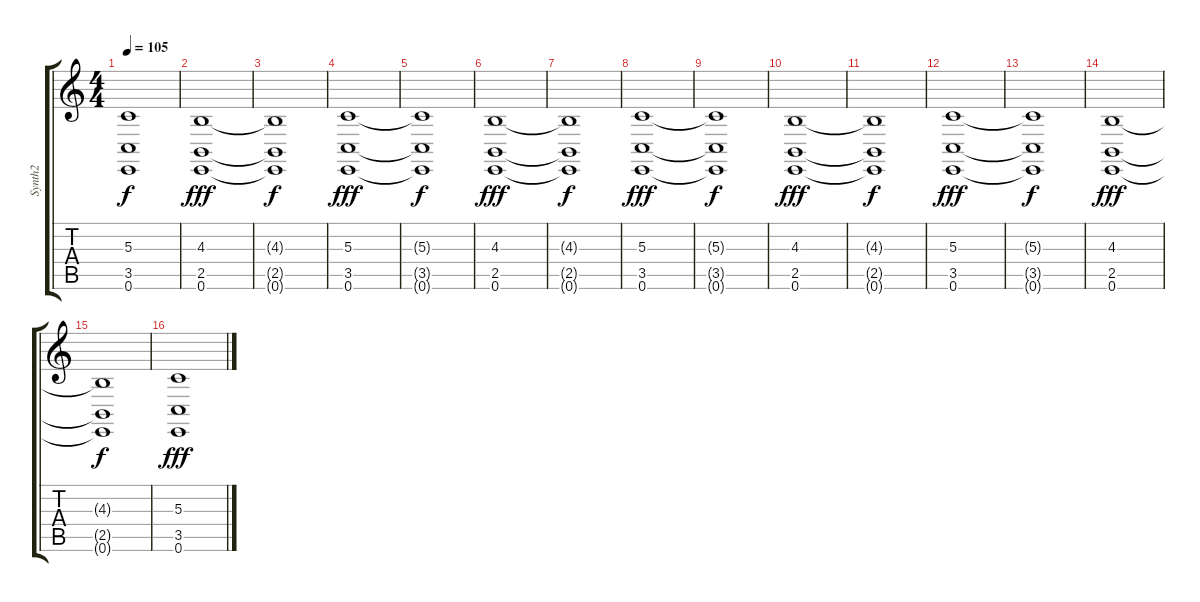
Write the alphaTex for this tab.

\track ("Synth2" "Synth2") {instrument synthvoice}
\staff {score tabs}
\tuning (E4 B3 G3 D3 A2 E2) {hide}
\ts (4 4)
\tempo 105
\clef g2
\ks c
(5.3{t} 3.5{t} 0.6{t}).1{dy f} |
(4.3 2.5 0.6).1{dy fff} |
(4.3{t} 2.5{t} 0.6{t}).1{dy f} |
(5.3 3.5 0.6).1{dy fff} |
(5.3{t} 3.5{t} 0.6{t}).1{dy f} |
(4.3 2.5 0.6).1{dy fff} |
(4.3{t} 2.5{t} 0.6{t}).1{dy f} |
(5.3 3.5 0.6).1{dy fff} |
(5.3{t} 3.5{t} 0.6{t}).1{dy f} |
(4.3 2.5 0.6).1{dy fff} |
(4.3{t} 2.5{t} 0.6{t}).1{dy f} |
(5.3 3.5 0.6).1{dy fff} |
(5.3{t} 3.5{t} 0.6{t}).1{dy f} |
(4.3 2.5 0.6).1{dy fff} |
(4.3{t} 2.5{t} 0.6{t}).1{dy f} |
(5.3 3.5 0.6).1{dy fff}
